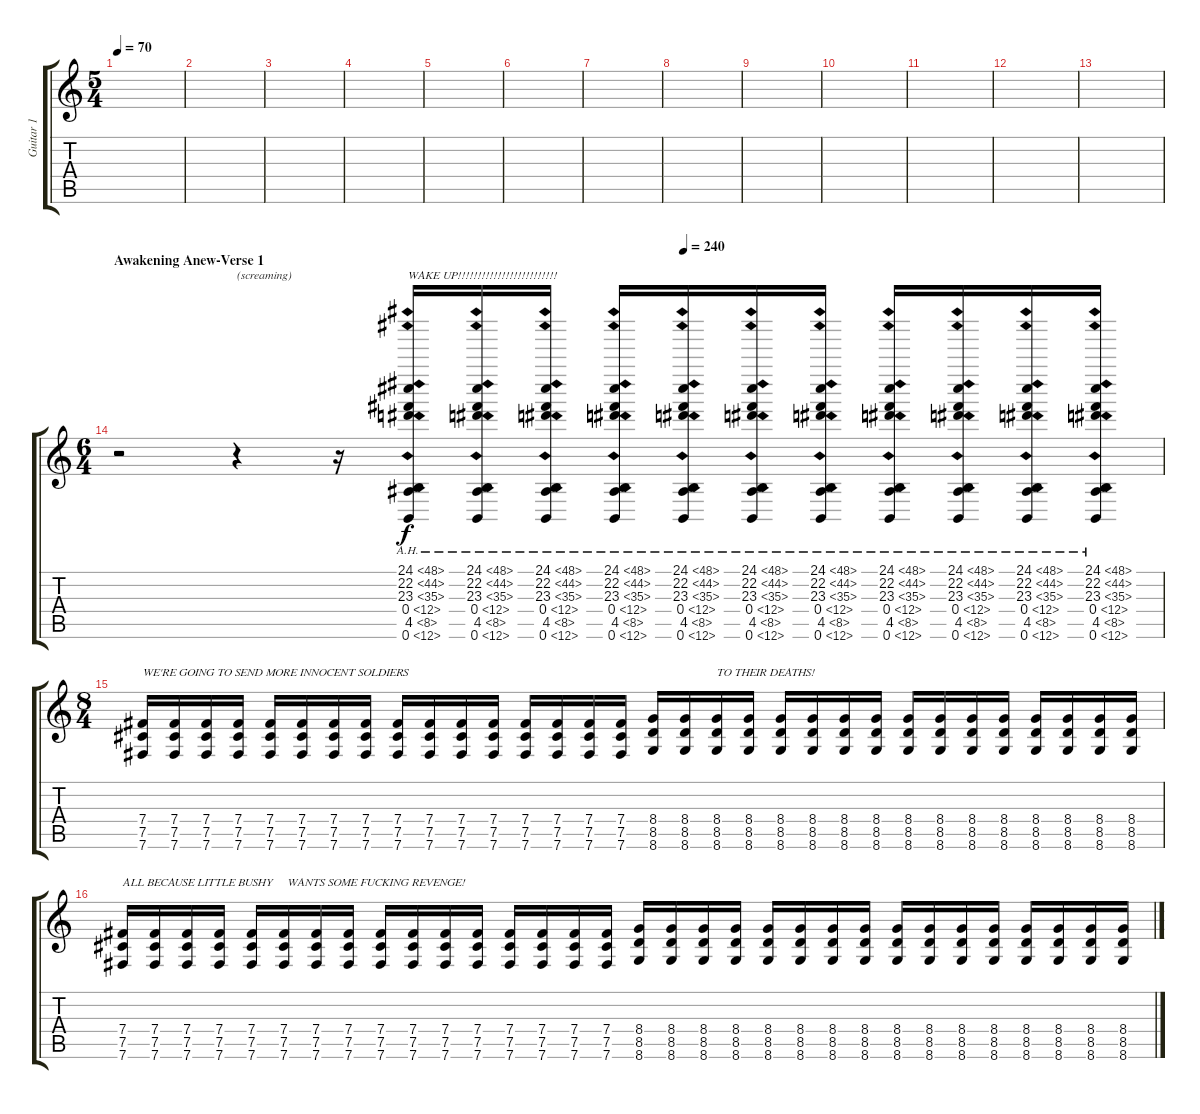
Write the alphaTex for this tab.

\track ("Guitar 1" "Guitar 1") {instrument overdrivenguitar}
\staff {score tabs}
\tuning (Db4 Ab3 E3 B2 Gb2 B1) {hide}
\ts (5 4)
\tempo 70
\clef g2
\ks c
|
|
|
|
|
|
|
|
|
|
|
|
|
\ts (6 4)
\section ("" "Awakening Anew-Verse 1")
\tempo (240 0.5416666666666666)
r.2 r.4{txt "(screaming)"} r.16 (24.1{ah 24} 22.2{ah 22} 23.3{ah 12} 0.4{ah 12} 4.5{ah 4} 0.6{ah 12}).16{txt "WAKE UP!!!!!!!!!!!!!!!!!!!!!!!!!"} (24.1{ah 24} 22.2{ah 22} 23.3{ah 12} 0.4{ah 12} 4.5{ah 4} 0.6{ah 12}).16 (24.1{ah 24} 22.2{ah 22} 23.3{ah 12} 0.4{ah 12} 4.5{ah 4} 0.6{ah 12}).16 (24.1{ah 24} 22.2{ah 22} 23.3{ah 12} 0.4{ah 12} 4.5{ah 4} 0.6{ah 12}).16 (24.1{ah 24} 22.2{ah 22} 23.3{ah 12} 0.4{ah 12} 4.5{ah 4} 0.6{ah 12}).16 (24.1{ah 24} 22.2{ah 22} 23.3{ah 12} 0.4{ah 12} 4.5{ah 4} 0.6{ah 12}).16 (24.1{ah 24} 22.2{ah 22} 23.3{ah 12} 0.4{ah 12} 4.5{ah 4} 0.6{ah 12}).16 (24.1{ah 24} 22.2{ah 22} 23.3{ah 12} 0.4{ah 12} 4.5{ah 4} 0.6{ah 12}).16 (24.1{ah 24} 22.2{ah 22} 23.3{ah 12} 0.4{ah 12} 4.5{ah 4} 0.6{ah 12}).16 (24.1{ah 24} 22.2{ah 22} 23.3{ah 12} 0.4{ah 12} 4.5{ah 4} 0.6{ah 12}).16 (24.1{ah 24} 22.2{ah 22} 23.3{ah 12} 0.4{ah 12} 4.5{ah 4} 0.6{ah 12}).16 |
\ts (8 4)
(7.4 7.5 7.6).16{txt "WE'RE GOING TO SEND MORE INNOCENT SOLDIERS "} (7.4 7.5 7.6).16 (7.4 7.5 7.6).16 (7.4 7.5 7.6).16 (7.4 7.5 7.6).16 (7.4 7.5 7.6).16 (7.4 7.5 7.6).16 (7.4 7.5 7.6).16 (7.4 7.5 7.6).16 (7.4 7.5 7.6).16 (7.4 7.5 7.6).16 (7.4 7.5 7.6).16 (7.4 7.5 7.6).16 (7.4 7.5 7.6).16 (7.4 7.5 7.6).16 (7.4 7.5 7.6).16 (8.4 8.5 8.6).16 (8.4 8.5 8.6).16 (8.4 8.5 8.6).16{txt "TO THEIR DEATHS!"} (8.4 8.5 8.6).16 (8.4 8.5 8.6).16 (8.4 8.5 8.6).16 (8.4 8.5 8.6).16 (8.4 8.5 8.6).16 (8.4 8.5 8.6).16 (8.4 8.5 8.6).16 (8.4 8.5 8.6).16 (8.4 8.5 8.6).16 (8.4 8.5 8.6).16 (8.4 8.5 8.6).16 (8.4 8.5 8.6).16 (8.4 8.5 8.6).16 |
(7.4 7.5 7.6).16{txt "ALL BECAUSE LITTLE BUSHY "} (7.4 7.5 7.6).16 (7.4 7.5 7.6).16 (7.4 7.5 7.6).16 (7.4 7.5 7.6).16 (7.4 7.5 7.6).16{txt " WANTS SOME FUCKING REVENGE!"} (7.4 7.5 7.6).16 (7.4 7.5 7.6).16 (7.4 7.5 7.6).16 (7.4 7.5 7.6).16 (7.4 7.5 7.6).16 (7.4 7.5 7.6).16 (7.4 7.5 7.6).16 (7.4 7.5 7.6).16 (7.4 7.5 7.6).16 (7.4 7.5 7.6).16 (8.4 8.5 8.6).16 (8.4 8.5 8.6).16 (8.4 8.5 8.6).16 (8.4 8.5 8.6).16 (8.4 8.5 8.6).16 (8.4 8.5 8.6).16 (8.4 8.5 8.6).16 (8.4 8.5 8.6).16 (8.4 8.5 8.6).16 (8.4 8.5 8.6).16 (8.4 8.5 8.6).16 (8.4 8.5 8.6).16 (8.4 8.5 8.6).16 (8.4 8.5 8.6).16 (8.4 8.5 8.6).16 (8.4 8.5 8.6).16
